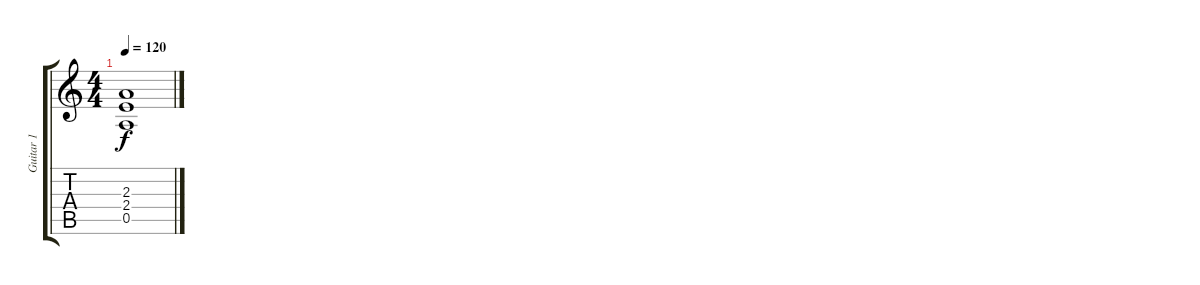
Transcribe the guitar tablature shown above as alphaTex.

\track ("Guitar 1" "Guitar 1") {instrument distortionguitar}
\staff {score tabs}
\tuning (E4 B3 G3 D3 A2 E2) {hide}
\ts (4 4)
\tempo 120
\clef g2
\ks c
(2.3 2.4 0.5).1{dy f}
